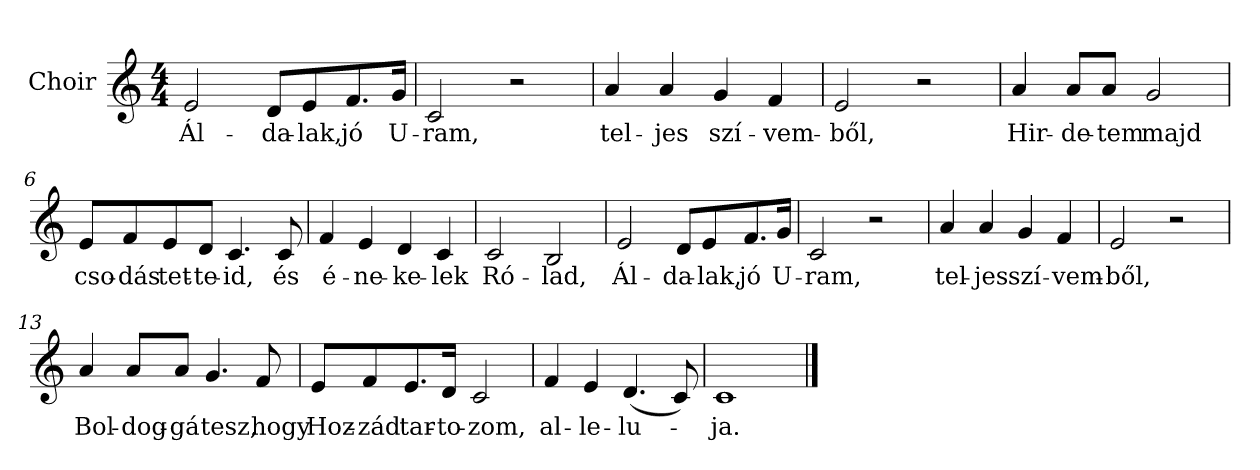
**kern	**text
*part1	*part1
*staff1	*staff1
*I"Choir	*
*I'Ch	*
*clefG2	*
*k[]	*
*C:	*
*M4/4	*
=1	=1
2e/	Ál-
8d/L	-da-
8e/	-lak,
8.f/	jó
16g/J	U-
=2	=2
2c/	-ram,
2r	.
=3	=3
4a/	tel-
4a/	-jes
4g/	szí-
4f/	-vem-
=4	=4
2e/	-ből,
2r	.
!!LO:LB:g=z
=5	=5
4a/	Hir-
8a/L	-de-
8a/J	-tem
2g/	majd
=6	=6
8e/L	cso-
8f/	-dás
8e/	tet-
8d/J	-te-
4.c/	-id,
8c/	és
=7	=7
4f/	é-
4e/	-ne-
4d/	-ke-
4c/	-lek
=8	=8
2c/	Ró-
2B/	-lad,
!!LO:LB:g=z
=9	=9
2e/	Ál-
8d/L	-da-
8e/	-lak,
8.f/	jó
16g/J	U-
=10	=10
2c/	-ram,
2r	.
=11	=11
4a/	tel-
4a/	-jes
4g/	szí-
4f/	-vem-
=12	=12
2e/	-ből,
2r	.
!!LO:LB:g=z
=13	=13
4a/	Bol-
8a/L	-dog-
8a/J	-gá
4.g/	tesz,
8f/	hogy
=14	=14
8e/L	Hoz-
8f/	-zád
8.e/	tar-
16d/J	-to-
2c/	-zom,
=15	=15
4f/	al-
4e/	-le-
(4.d/	-lu-
8c/)	.
=16	=16
1c	-ja.
==	==
*-	*-
